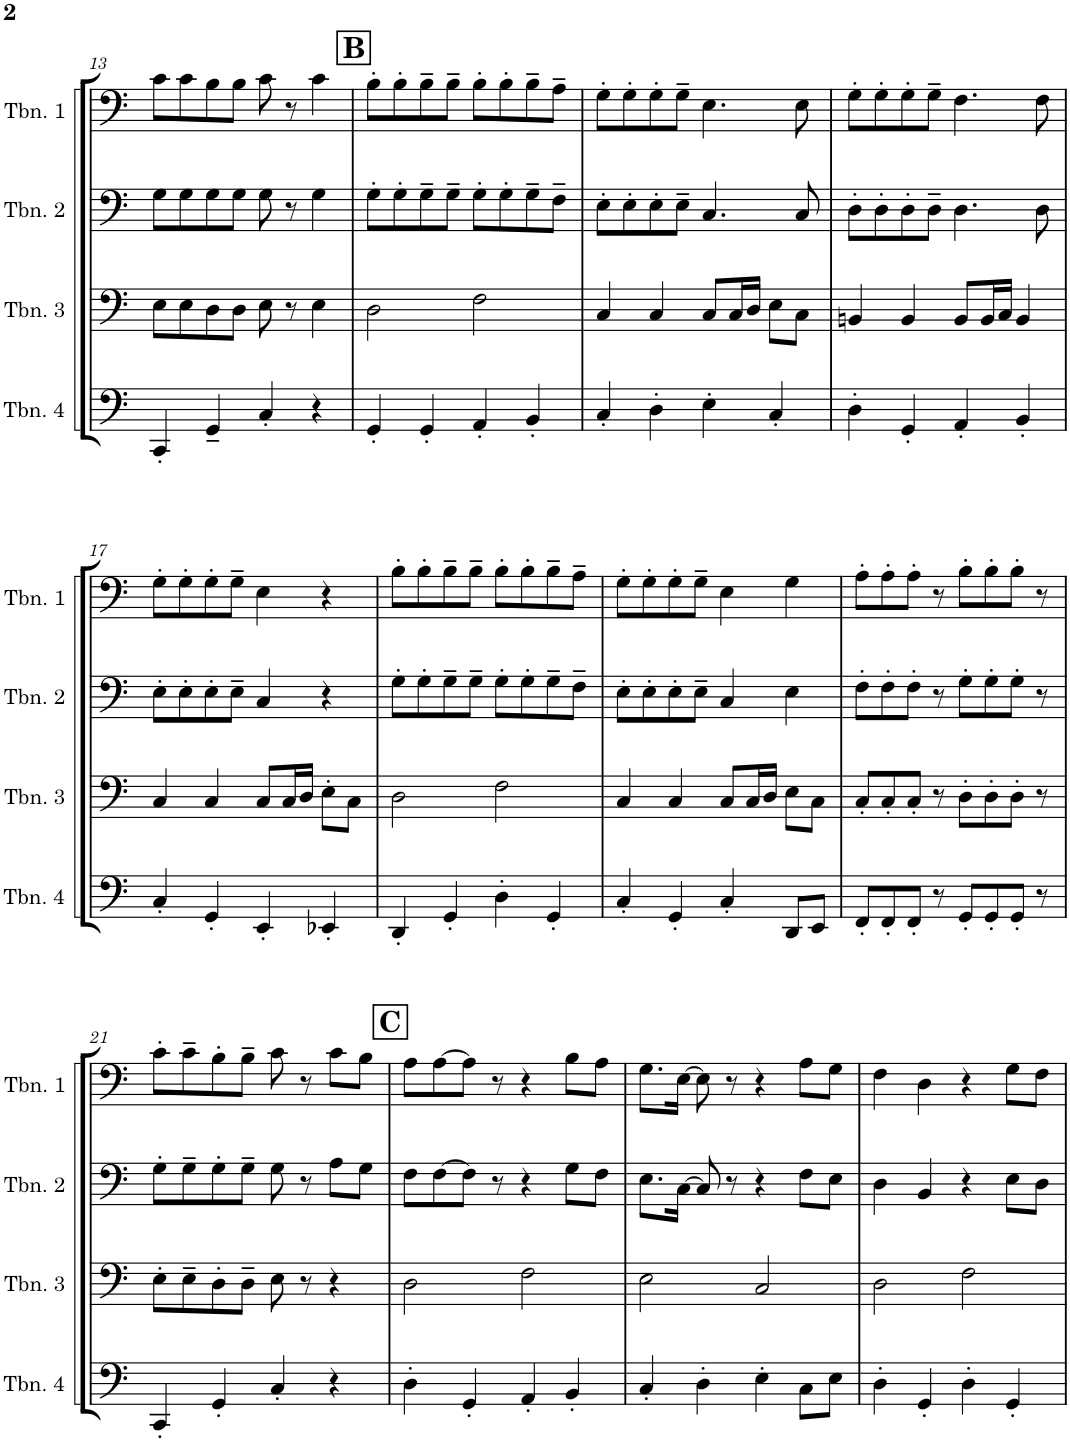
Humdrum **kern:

**kern	**kern	**kern	**kern
*part4	*part3	*part2	*part1
*staff4	*staff3	*staff2	*staff1
*I"Trombone 4	*I"Trombone 3	*I"Trombone 2	*I"Trombone 1
*I'Tbn. 4	*I'Tbn. 3	*I'Tbn. 2	*I'Tbn. 1
!!LO:PB:g=z
*clefF4	*clefF4	*clefF4	*clefF4
*k[]	*k[]	*k[]	*k[]
*M4/4	*M4/4	*M4/4	*M4/4
=13	=13	=13	=13
4CC'/	8E\L	8G\L	8c\L
.	8E\	8G\	8c\
4GG~/	8D\	8G\	8B\
.	8D\J	8G\J	8B\J
4C'/	8E\	8G\	8c\
.	8r	8r	8r
4r	4E\	4G\	4c\
!!LO:REH:place=s1:a:B:cj:fs=14:t=B
=14	=14	=14	=14
4GG'/	2D\	8G'\L	8B'\L
.	.	8G'\	8B'\
4GG'/	.	8G~\	8B~\
.	.	8G~\J	8B~\J
4AA'/	2F\	8G'\L	8B'\L
.	.	8G'\	8B'\
4BB'/	.	8G~\	8B~\
.	.	8F~\J	8A~\J
=15	=15	=15	=15
4C'/	4C/	8E'\L	8G'\L
.	.	8E'\	8G'\
4D'\	4C/	8E'\	8G'\
.	.	8E~\J	8G~\J
4E'\	8C/L	4.C/	4.E\
.	16C/L	.	.
.	16D/JJ	.	.
4C'/	8E\L	.	.
.	8C\J	8C/	8E\
=16	=16	=16	=16
4D'\	4BBn/	8D'\L	8G'\L
.	.	8D'\	8G'\
4GG'/	4BB/	8D'\	8G'\
.	.	8D~\J	8G~\J
4AA'/	8BB/L	4.D\	4.F\
.	16BB/L	.	.
.	16C/JJ	.	.
4BB'/	4BB/	.	.
.	.	8D\	8F\
!!LO:LB:g=z
=17	=17	=17	=17
4C'/	4C/	8E'\L	8G'\L
.	.	8E'\	8G'\
4GG'/	4C/	8E'\	8G'\
.	.	8E~\J	8G~\J
4EE'/	8C/L	4C/	4E\
.	16C/L	.	.
.	16D/JJ	.	.
4EE-X'/	8E'\L	4r	4r
.	8C\J	.	.
=18	=18	=18	=18
4DD'/	2D\	8G'\L	8B'\L
.	.	8G'\	8B'\
4GG'/	.	8G~\	8B~\
.	.	8G~\J	8B~\J
4D'\	2F\	8G'\L	8B'\L
.	.	8G'\	8B'\
4GG'/	.	8G~\	8B~\
.	.	8F~\J	8A~\J
=19	=19	=19	=19
4C'/	4C/	8E'\L	8G'\L
.	.	8E'\	8G'\
4GG'/	4C/	8E'\	8G'\
.	.	8E~\J	8G~\J
4C'/	8C/L	4C/	4E\
.	16C/L	.	.
.	16D/JJ	.	.
8DD/L	8E\L	4E\	4G\
8EE/J	8C\J	.	.
=20	=20	=20	=20
8FF'/L	8C'/L	8F'\L	8A'\L
8FF'/	8C'/	8F'\	8A'\
8FF'/J	8C'/J	8F'\J	8A'\J
8r	8r	8r	8r
8GG'/L	8D'\L	8G'\L	8B'\L
8GG'/	8D'\	8G'\	8B'\
8GG'/J	8D'\J	8G'\J	8B'\J
8r	8r	8r	8r
!!LO:LB:g=z
=21	=21	=21	=21
4CC'/	8E'\L	8G'\L	8c'\L
.	8E~\	8G~\	8c~\
4GG'/	8D'\	8G'\	8B'\
.	8D~\J	8G~\J	8B~\J
4C'/	8E\	8G\	8c\
.	8r	8r	8r
4r	4r	8A\L	8c\L
.	.	8G\J	8B\J
!!LO:REH:place=s1:a:B:cj:fs=14:t=C
=22	=22	=22	=22
4D'\	2D\	8F\L	8A\L
.	.	[8F\	[8A\
4GG'/	.	8F\J]	8A\J]
.	.	8r	8r
4AA'/	2F\	4r	4r
4BB'/	.	8G\L	8B\L
.	.	8F\J	8A\J
=23	=23	=23	=23
4C'/	2E\	8.E\L	8.G\L
.	.	[16C\Jk	[16E\Jk
4D'\	.	8C/]	8E\]
.	.	8r	8r
4E'\	2C/	4r	4r
8C\L	.	8F\L	8A\L
8E\J	.	8E\J	8G\J
=24	=24	=24	=24
4D'\	2D\	4D\	4F\
4GG'/	.	4BB/	4D\
4D'\	2F\	4r	4r
4GG'/	.	8E\L	8G\L
.	.	8D\J	8F\J
=	=	=	=
*-	*-	*-	*-
